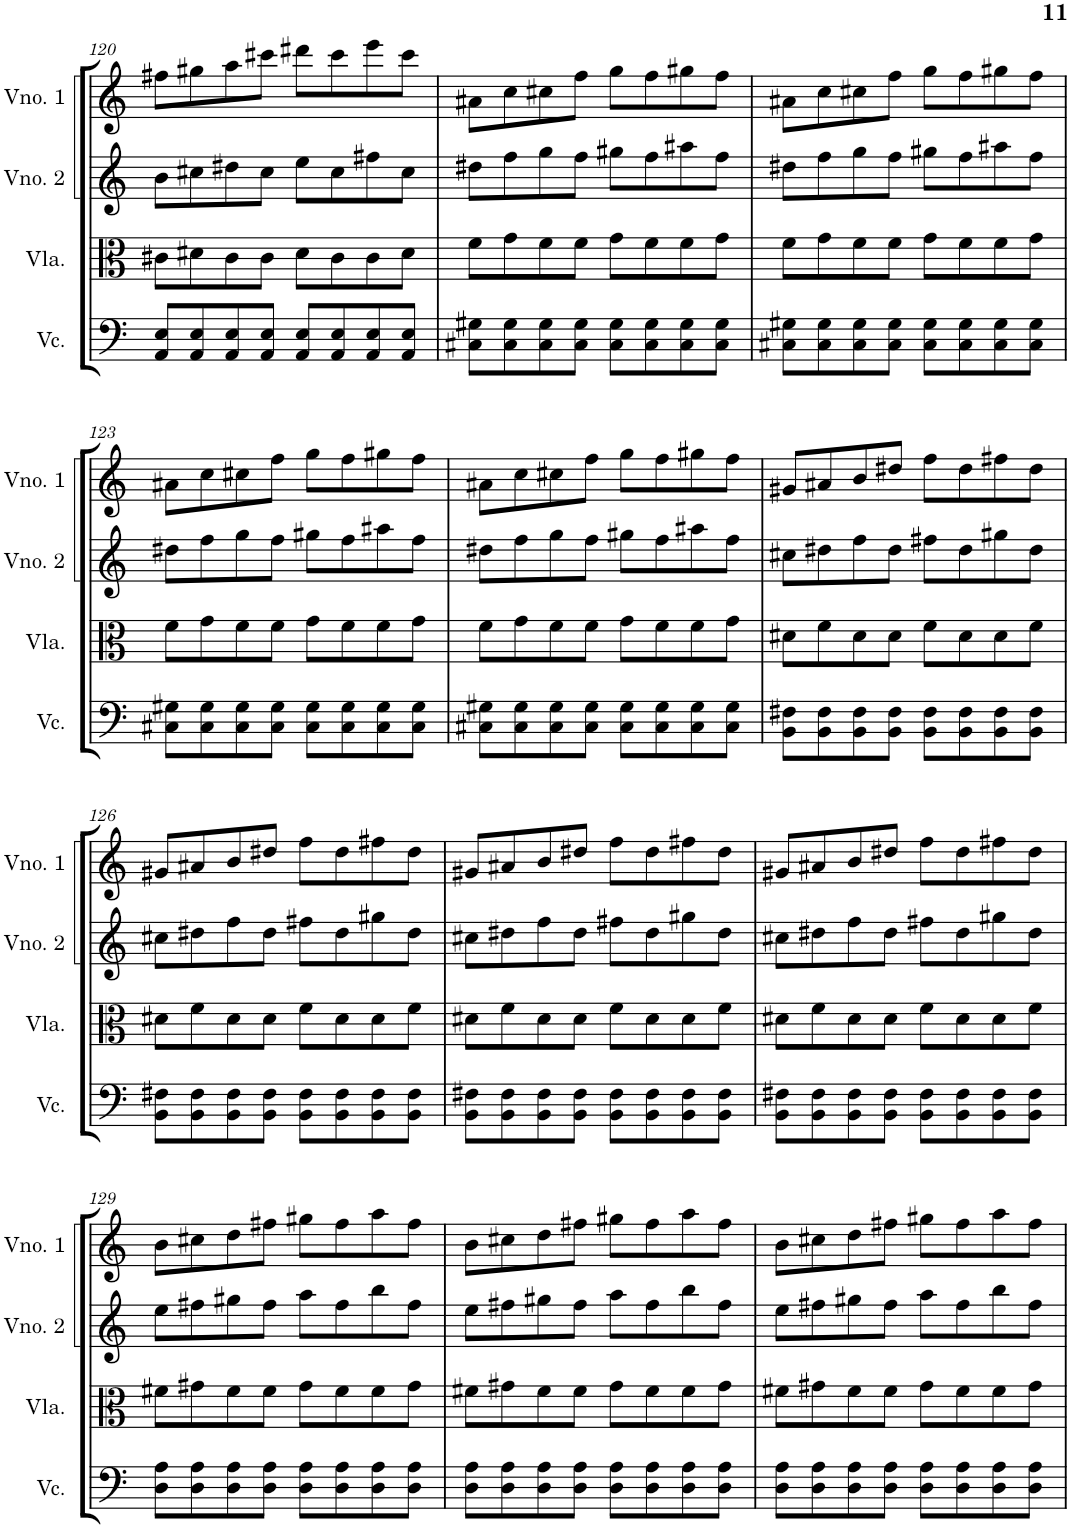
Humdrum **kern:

**kern	**kern	**kern	**kern
*part4	*part3	*part2	*part1
*staff4	*staff3	*staff2	*staff1
*I"Violoncelo	*I"Viola	*I"Violino 2	*I"Violino 1
*I'Vc.	*I'Vla.	*I'Vno. 2	*I'Vno. 1
!!LO:PB:g=z
*clefF4	*clefC3	*clefG2	*clefG2
*k[]	*k[]	*k[]	*k[]
*M4/4	*M4/4	*M4/4	*M4/4
=120	=120	=120	=120
8AA/ 8E/L	8c#X\L	8b\L	8ff#X\L
8AA/ 8E/	8d#X\	8cc#X\	8gg#X\
8AA/ 8E/	8c#\	8dd#X\	8aa\
8AA/ 8E/J	8c#\J	8cc#\J	8ccc#X\J
8AA/ 8E/L	8d#\L	8ee\L	8ddd#X\L
8AA/ 8E/	8c#\	8cc#\	8ccc#\
8AA/ 8E/	8c#\	8ff#X\	8eee\
8AA/ 8E/J	8d#\J	8cc#\J	8ccc#\J
=121	=121	=121	=121
8C#X\ 8G#X\L	8f\L	8dd#X\L	8a#X\L
8C#\ 8G#\	8g\	8ff\	8cc\
8C#\ 8G#\	8f\	8gg\	8cc#X\
8C#\ 8G#\J	8f\J	8ff\J	8ff\J
8C#\ 8G#\L	8g\L	8gg#X\L	8gg\L
8C#\ 8G#\	8f\	8ff\	8ff\
8C#\ 8G#\	8f\	8aa#X\	8gg#X\
8C#\ 8G#\J	8g\J	8ff\J	8ff\J
=122	=122	=122	=122
8C#X\ 8G#X\L	8f\L	8dd#X\L	8a#X\L
8C#\ 8G#\	8g\	8ff\	8cc\
8C#\ 8G#\	8f\	8gg\	8cc#X\
8C#\ 8G#\J	8f\J	8ff\J	8ff\J
8C#\ 8G#\L	8g\L	8gg#X\L	8gg\L
8C#\ 8G#\	8f\	8ff\	8ff\
8C#\ 8G#\	8f\	8aa#X\	8gg#X\
8C#\ 8G#\J	8g\J	8ff\J	8ff\J
!!LO:LB:g=z
=123	=123	=123	=123
8C#X\ 8G#X\L	8f\L	8dd#X\L	8a#X\L
8C#\ 8G#\	8g\	8ff\	8cc\
8C#\ 8G#\	8f\	8gg\	8cc#X\
8C#\ 8G#\J	8f\J	8ff\J	8ff\J
8C#\ 8G#\L	8g\L	8gg#X\L	8gg\L
8C#\ 8G#\	8f\	8ff\	8ff\
8C#\ 8G#\	8f\	8aa#X\	8gg#X\
8C#\ 8G#\J	8g\J	8ff\J	8ff\J
=124	=124	=124	=124
8C#X\ 8G#X\L	8f\L	8dd#X\L	8a#X\L
8C#\ 8G#\	8g\	8ff\	8cc\
8C#\ 8G#\	8f\	8gg\	8cc#X\
8C#\ 8G#\J	8f\J	8ff\J	8ff\J
8C#\ 8G#\L	8g\L	8gg#X\L	8gg\L
8C#\ 8G#\	8f\	8ff\	8ff\
8C#\ 8G#\	8f\	8aa#X\	8gg#X\
8C#\ 8G#\J	8g\J	8ff\J	8ff\J
=125	=125	=125	=125
8BB\ 8F#X\L	8d#X\L	8cc#X\L	8g#X/L
8BB\ 8F#\	8f\	8dd#X\	8a#X/
8BB\ 8F#\	8d#\	8ff\	8b/
8BB\ 8F#\J	8d#\J	8dd#\J	8dd#X/J
8BB\ 8F#\L	8f\L	8ff#X\L	8ff\L
8BB\ 8F#\	8d#\	8dd#\	8dd#\
8BB\ 8F#\	8d#\	8gg#X\	8ff#X\
8BB\ 8F#\J	8f\J	8dd#\J	8dd#\J
!!LO:LB:g=z
=126	=126	=126	=126
8BB\ 8F#X\L	8d#X\L	8cc#X\L	8g#X/L
8BB\ 8F#\	8f\	8dd#X\	8a#X/
8BB\ 8F#\	8d#\	8ff\	8b/
8BB\ 8F#\J	8d#\J	8dd#\J	8dd#X/J
8BB\ 8F#\L	8f\L	8ff#X\L	8ff\L
8BB\ 8F#\	8d#\	8dd#\	8dd#\
8BB\ 8F#\	8d#\	8gg#X\	8ff#X\
8BB\ 8F#\J	8f\J	8dd#\J	8dd#\J
=127	=127	=127	=127
8BB\ 8F#X\L	8d#X\L	8cc#X\L	8g#X/L
8BB\ 8F#\	8f\	8dd#X\	8a#X/
8BB\ 8F#\	8d#\	8ff\	8b/
8BB\ 8F#\J	8d#\J	8dd#\J	8dd#X/J
8BB\ 8F#\L	8f\L	8ff#X\L	8ff\L
8BB\ 8F#\	8d#\	8dd#\	8dd#\
8BB\ 8F#\	8d#\	8gg#X\	8ff#X\
8BB\ 8F#\J	8f\J	8dd#\J	8dd#\J
=128	=128	=128	=128
8BB\ 8F#X\L	8d#X\L	8cc#X\L	8g#X/L
8BB\ 8F#\	8f\	8dd#X\	8a#X/
8BB\ 8F#\	8d#\	8ff\	8b/
8BB\ 8F#\J	8d#\J	8dd#\J	8dd#X/J
8BB\ 8F#\L	8f\L	8ff#X\L	8ff\L
8BB\ 8F#\	8d#\	8dd#\	8dd#\
8BB\ 8F#\	8d#\	8gg#X\	8ff#X\
8BB\ 8F#\J	8f\J	8dd#\J	8dd#\J
!!LO:LB:g=z
=129	=129	=129	=129
8D\ 8A\L	8f#X\L	8ee\L	8b\L
8D\ 8A\	8g#X\	8ff#X\	8cc#X\
8D\ 8A\	8f#\	8gg#X\	8dd\
8D\ 8A\J	8f#\J	8ff#\J	8ff#X\J
8D\ 8A\L	8g#\L	8aa\L	8gg#X\L
8D\ 8A\	8f#\	8ff#\	8ff#\
8D\ 8A\	8f#\	8bb\	8aa\
8D\ 8A\J	8g#\J	8ff#\J	8ff#\J
=130	=130	=130	=130
8D\ 8A\L	8f#X\L	8ee\L	8b\L
8D\ 8A\	8g#X\	8ff#X\	8cc#X\
8D\ 8A\	8f#\	8gg#X\	8dd\
8D\ 8A\J	8f#\J	8ff#\J	8ff#X\J
8D\ 8A\L	8g#\L	8aa\L	8gg#X\L
8D\ 8A\	8f#\	8ff#\	8ff#\
8D\ 8A\	8f#\	8bb\	8aa\
8D\ 8A\J	8g#\J	8ff#\J	8ff#\J
=131	=131	=131	=131
8D\ 8A\L	8f#X\L	8ee\L	8b\L
8D\ 8A\	8g#X\	8ff#X\	8cc#X\
8D\ 8A\	8f#\	8gg#X\	8dd\
8D\ 8A\J	8f#\J	8ff#\J	8ff#X\J
8D\ 8A\L	8g#\L	8aa\L	8gg#X\L
8D\ 8A\	8f#\	8ff#\	8ff#\
8D\ 8A\	8f#\	8bb\	8aa\
8D\ 8A\J	8g#\J	8ff#\J	8ff#\J
=	=	=	=
*-	*-	*-	*-
